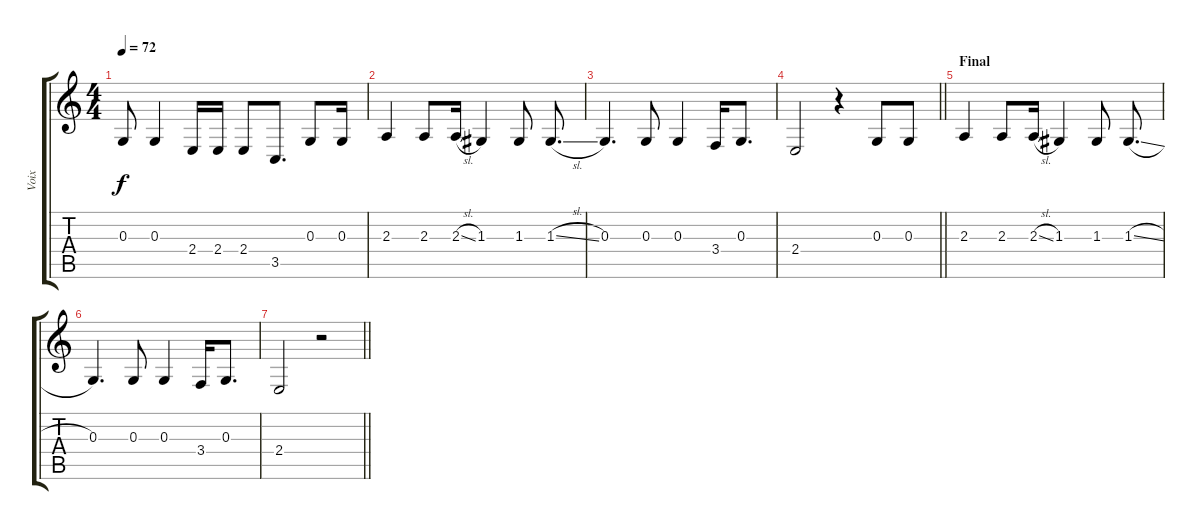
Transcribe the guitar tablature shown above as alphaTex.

\track ("Voix" "Voix") {instrument lead6voice}
\staff {score tabs}
\tuning (E4 B3 G3 D3 A2 E2) {hide}
\ts (4 4)
\tempo 72
\clef g2
\ks c
0.3.8{dy f} 0.3.4 2.4.16 2.4.16 2.4.8 3.5.8{d} 0.3.8 0.3.16 |
2.3.4 2.3.8 2.3{sl}.16 1.3.4 1.3.8 1.3{sl}.8{d} |
0.3.4{d} 0.3.8 0.3.4 3.4.16 0.3.8{d} |
\barLineRight lightlight
2.4.2 r.4 0.3.8 0.3.8 |
\section ("" "Final")
2.3.4 2.3.8 2.3{sl}.16 1.3.4 1.3.8 1.3{sl}.8{d} |
0.3.4{d} 0.3.8 0.3.4 3.4.16 0.3.8{d} |
\barLineRight lightlight
2.4.2 r.2
